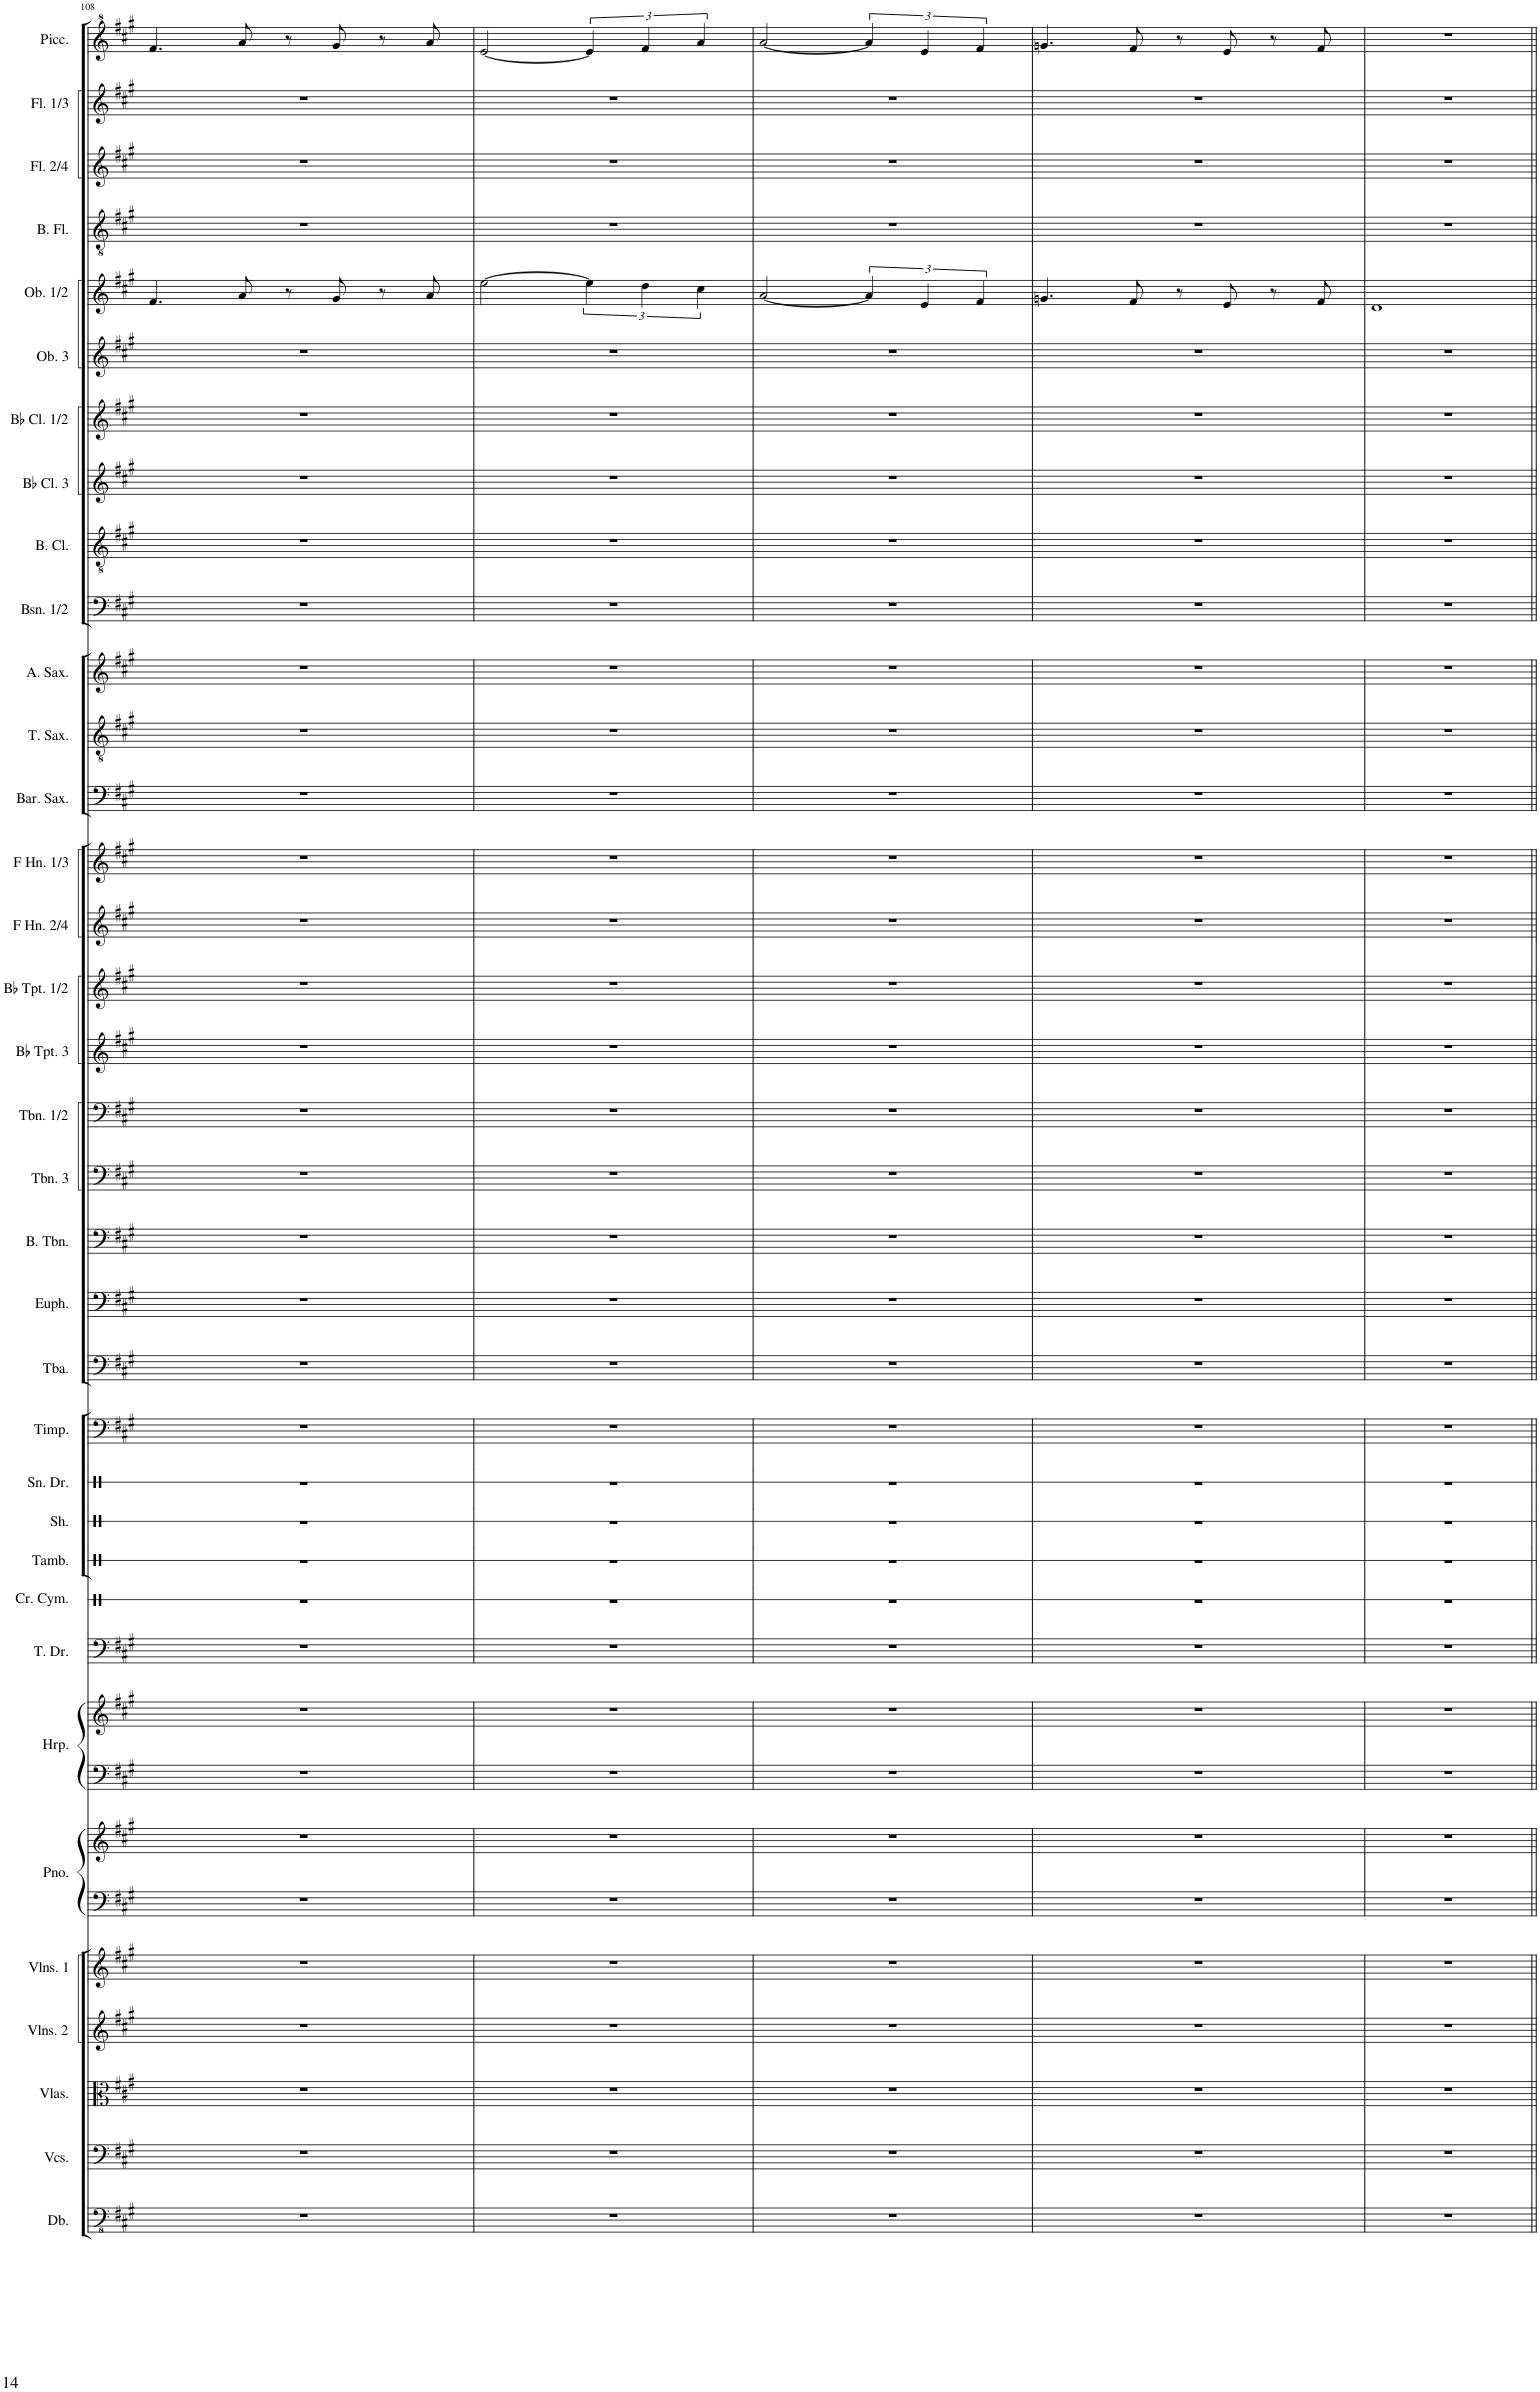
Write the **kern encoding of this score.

**kern	**kern	**kern	**kern	**kern	**kern	**kern	**kern	**kern	**kern	**kern	**kern	**kern	**kern	**kern	**kern	**kern	**kern	**kern	**kern	**kern	**kern	**kern	**kern	**kern	**kern	**kern	**kern	**kern	**kern	**kern	**kern	**kern	**kern	**kern	**kern	**kern
*part35	*part34	*part33	*part32	*part31	*part30	*part30	*part29	*part29	*part28	*part27	*part26	*part25	*part24	*part23	*part22	*part21	*part20	*part19	*part18	*part17	*part16	*part15	*part14	*part13	*part12	*part11	*part10	*part9	*part8	*part7	*part6	*part5	*part4	*part3	*part2	*part1
*staff37	*staff36	*staff35	*staff34	*staff33	*staff32	*staff31	*staff30	*staff29	*staff28	*staff27	*staff26	*staff25	*staff24	*staff23	*staff22	*staff21	*staff20	*staff19	*staff18	*staff17	*staff16	*staff15	*staff14	*staff13	*staff12	*staff11	*staff10	*staff9	*staff8	*staff7	*staff6	*staff5	*staff4	*staff3	*staff2	*staff1
*I"Double Bass  (Opt. Electric Bass)	*I"Violoncellos	*I"Violas	*I"Violins 2	*I"Violins 1	*I"Piano	*	*I"Harp	*	*I"Taiko Drums	*I"Crash Cymbal	*I"Tambourine	*I"Shaker	*I"Snare Drum	*I"Timpani	*I"Tuba	*I"Euphonium	*I"Bass Trombone	*I"Trombone 3	*I"Trombone 1/2	*I"Bb Trumpet 3	*I"Bb Trumpet 1/2	*I"F Horn 2/4	*I"F Horn 1/3	*I"Baritone Saxophone	*I"Tenor Saxophone	*I"Alto Saxophone	*I"Bassoon 1/2	*I"Bass Clarinet	*I"Bb Clarinet 3	*I"Bb Clarinet 1/2	*I"Oboe 3	*I"Oboe 1/2	*I"Bass Flute	*I"Flute 2/4	*I"Flute 1/3	*I"Piccolo
*I'Db.	*I'Vcs.	*I'Vlas.	*I'Vlns. 2	*I'Vlns. 1	*I'Pno.	*	*I'Hrp.	*	*I'T. Dr.	*I'Cr. Cym.	*I'Tamb.	*I'Sh.	*I'Sn. Dr.	*I'Timp.	*I'Tba.	*I'Euph.	*I'B. Tbn.	*I'Tbn. 3	*I'Tbn. 1/2	*I'Bb Tpt. 3	*I'Bb Tpt. 1/2	*I'F Hn. 2/4	*I'F Hn. 1/3	*I'Bar. Sax.	*I'T. Sax.	*I'A. Sax.	*I'Bsn. 1/2	*I'B. Cl.	*I'Bb Cl. 3	*I'Bb Cl. 1/2	*I'Ob. 3	*I'Ob. 1/2	*I'B. Fl.	*I'Fl. 2/4	*I'Fl. 1/3	*I'Picc.
!!LO:PB:g=z
*clefFv4	*clefF4	*clefC3	*clefG2	*clefG2	*clefF4	*clefG2	*clefF4	*clefG2	*clefF4	*clefX	*clefX	*clefX	*clefX	*clefF4	*clefF4	*clefF4	*clefF4	*clefF4	*clefF4	*clefG2	*clefG2	*clefG2	*clefG2	*clefF4	*clefGv2	*clefG2	*clefF4	*clefGv2	*clefG2	*clefG2	*clefG2	*clefG2	*clefGv2	*clefG2	*clefG2	*clefG^2
*	*	*	*	*	*	*	*	*	*	*	*	*	*	*	*	*	*	*	*	*ITrd1c2	*ITrd1c2	*ITrd4c7	*ITrd4c7	*ITrd12c21	*ITrd8c14	*ITrd5c9	*	*ITrd8c14	*ITrd1c2	*ITrd1c2	*	*	*	*	*	*ITrd-7c-12
*k[f#c#g#]	*k[f#c#g#]	*k[f#c#g#]	*k[f#c#g#]	*k[f#c#g#]	*k[f#c#g#]	*k[f#c#g#]	*k[f#c#g#]	*k[f#c#g#]	*k[f#c#g#]	*k[]	*k[]	*k[]	*k[]	*k[f#c#g#]	*k[f#c#g#]	*k[f#c#g#]	*k[f#c#g#]	*k[f#c#g#]	*k[f#c#g#]	*k[f#c#g#]	*k[f#c#g#]	*k[f#c#g#]	*k[f#c#g#]	*k[f#c#g#]	*k[f#c#g#]	*k[f#c#g#]	*k[f#c#g#]	*k[f#c#g#]	*k[f#c#g#]	*k[f#c#g#]	*k[f#c#g#]	*k[f#c#g#]	*k[f#c#g#]	*k[f#c#g#]	*k[f#c#g#]	*k[f#c#g#]
*M4/4	*M4/4	*M4/4	*M4/4	*M4/4	*M4/4	*M4/4	*M4/4	*M4/4	*M4/4	*M4/4	*M4/4	*M4/4	*M4/4	*M4/4	*M4/4	*M4/4	*M4/4	*M4/4	*M4/4	*M4/4	*M4/4	*M4/4	*M4/4	*M4/4	*M4/4	*M4/4	*M4/4	*M4/4	*M4/4	*M4/4	*M4/4	*M4/4	*M4/4	*M4/4	*M4/4	*M4/4
=108	=108	=108	=108	=108	=108	=108	=108	=108	=108	=108	=108	=108	=108	=108	=108	=108	=108	=108	=108	=108	=108	=108	=108	=108	=108	=108	=108	=108	=108	=108	=108	=108	=108	=108	=108	=108
1r	1r	1r	1r	1r	1r	1r	1r	1r	1r	1r	1r	1r	1r	1r	1r	1r	1r	1r	1r	1r	1r	1r	1r	1r	1r	1r	1r	1r	1r	1r	1r	4.f#/	1r	1r	1r	4.ff#/
.	.	.	.	.	.	.	.	.	.	.	.	.	.	.	.	.	.	.	.	.	.	.	.	.	.	.	.	.	.	.	.	8a/	.	.	.	8aa/
.	.	.	.	.	.	.	.	.	.	.	.	.	.	.	.	.	.	.	.	.	.	.	.	.	.	.	.	.	.	.	.	8r	.	.	.	8r
.	.	.	.	.	.	.	.	.	.	.	.	.	.	.	.	.	.	.	.	.	.	.	.	.	.	.	.	.	.	.	.	8g#/	.	.	.	8gg#/
.	.	.	.	.	.	.	.	.	.	.	.	.	.	.	.	.	.	.	.	.	.	.	.	.	.	.	.	.	.	.	.	8r	.	.	.	8r
.	.	.	.	.	.	.	.	.	.	.	.	.	.	.	.	.	.	.	.	.	.	.	.	.	.	.	.	.	.	.	.	8a/	.	.	.	8aa/
=109	=109	=109	=109	=109	=109	=109	=109	=109	=109	=109	=109	=109	=109	=109	=109	=109	=109	=109	=109	=109	=109	=109	=109	=109	=109	=109	=109	=109	=109	=109	=109	=109	=109	=109	=109	=109
1r	1r	1r	1r	1r	1r	1r	1r	1r	1r	1r	1r	1r	1r	1r	1r	1r	1r	1r	1r	1r	1r	1r	1r	1r	1r	1r	1r	1r	1r	1r	1r	[2ee\	1r	1r	1r	[2ee/
.	.	.	.	.	.	.	.	.	.	.	.	.	.	.	.	.	.	.	.	.	.	.	.	.	.	.	.	.	.	.	.	6ee\]	.	.	.	6ee/]
.	.	.	.	.	.	.	.	.	.	.	.	.	.	.	.	.	.	.	.	.	.	.	.	.	.	.	.	.	.	.	.	6dd\	.	.	.	6ff#/
.	.	.	.	.	.	.	.	.	.	.	.	.	.	.	.	.	.	.	.	.	.	.	.	.	.	.	.	.	.	.	.	6cc#\	.	.	.	6aa/
=110	=110	=110	=110	=110	=110	=110	=110	=110	=110	=110	=110	=110	=110	=110	=110	=110	=110	=110	=110	=110	=110	=110	=110	=110	=110	=110	=110	=110	=110	=110	=110	=110	=110	=110	=110	=110
1r	1r	1r	1r	1r	1r	1r	1r	1r	1r	1r	1r	1r	1r	1r	1r	1r	1r	1r	1r	1r	1r	1r	1r	1r	1r	1r	1r	1r	1r	1r	1r	[2a/	1r	1r	1r	[2aa/
.	.	.	.	.	.	.	.	.	.	.	.	.	.	.	.	.	.	.	.	.	.	.	.	.	.	.	.	.	.	.	.	6a/]	.	.	.	6aa/]
.	.	.	.	.	.	.	.	.	.	.	.	.	.	.	.	.	.	.	.	.	.	.	.	.	.	.	.	.	.	.	.	6e/	.	.	.	6ee/
.	.	.	.	.	.	.	.	.	.	.	.	.	.	.	.	.	.	.	.	.	.	.	.	.	.	.	.	.	.	.	.	6f#/	.	.	.	6ff#/
=111	=111	=111	=111	=111	=111	=111	=111	=111	=111	=111	=111	=111	=111	=111	=111	=111	=111	=111	=111	=111	=111	=111	=111	=111	=111	=111	=111	=111	=111	=111	=111	=111	=111	=111	=111	=111
1r	1r	1r	1r	1r	1r	1r	1r	1r	1r	1r	1r	1r	1r	1r	1r	1r	1r	1r	1r	1r	1r	1r	1r	1r	1r	1r	1r	1r	1r	1r	1r	4.gn/	1r	1r	1r	4.ggn/
.	.	.	.	.	.	.	.	.	.	.	.	.	.	.	.	.	.	.	.	.	.	.	.	.	.	.	.	.	.	.	.	8f#/	.	.	.	8ff#/
.	.	.	.	.	.	.	.	.	.	.	.	.	.	.	.	.	.	.	.	.	.	.	.	.	.	.	.	.	.	.	.	8r	.	.	.	8r
.	.	.	.	.	.	.	.	.	.	.	.	.	.	.	.	.	.	.	.	.	.	.	.	.	.	.	.	.	.	.	.	8e/	.	.	.	8ee/
.	.	.	.	.	.	.	.	.	.	.	.	.	.	.	.	.	.	.	.	.	.	.	.	.	.	.	.	.	.	.	.	8r	.	.	.	8r
.	.	.	.	.	.	.	.	.	.	.	.	.	.	.	.	.	.	.	.	.	.	.	.	.	.	.	.	.	.	.	.	8f#/	.	.	.	8ff#/
=112	=112	=112	=112	=112	=112	=112	=112	=112	=112	=112	=112	=112	=112	=112	=112	=112	=112	=112	=112	=112	=112	=112	=112	=112	=112	=112	=112	=112	=112	=112	=112	=112	=112	=112	=112	=112
1r	1r	1r	1r	1r	1r	1r	1r	1r	1r	1r	1r	1r	1r	1r	1r	1r	1r	1r	1r	1r	1r	1r	1r	1r	1r	1r	1r	1r	1r	1r	1r	1d	1r	1r	1r	1r
=||	=||	=||	=||	=||	=||	=||	=||	=||	=||	=||	=||	=||	=||	=||	=||	=||	=||	=||	=||	=||	=||	=||	=||	=||	=||	=||	=||	=||	=||	=||	=||	=||	=||	=||	=||	=||
*-	*-	*-	*-	*-	*-	*-	*-	*-	*-	*-	*-	*-	*-	*-	*-	*-	*-	*-	*-	*-	*-	*-	*-	*-	*-	*-	*-	*-	*-	*-	*-	*-	*-	*-	*-	*-
